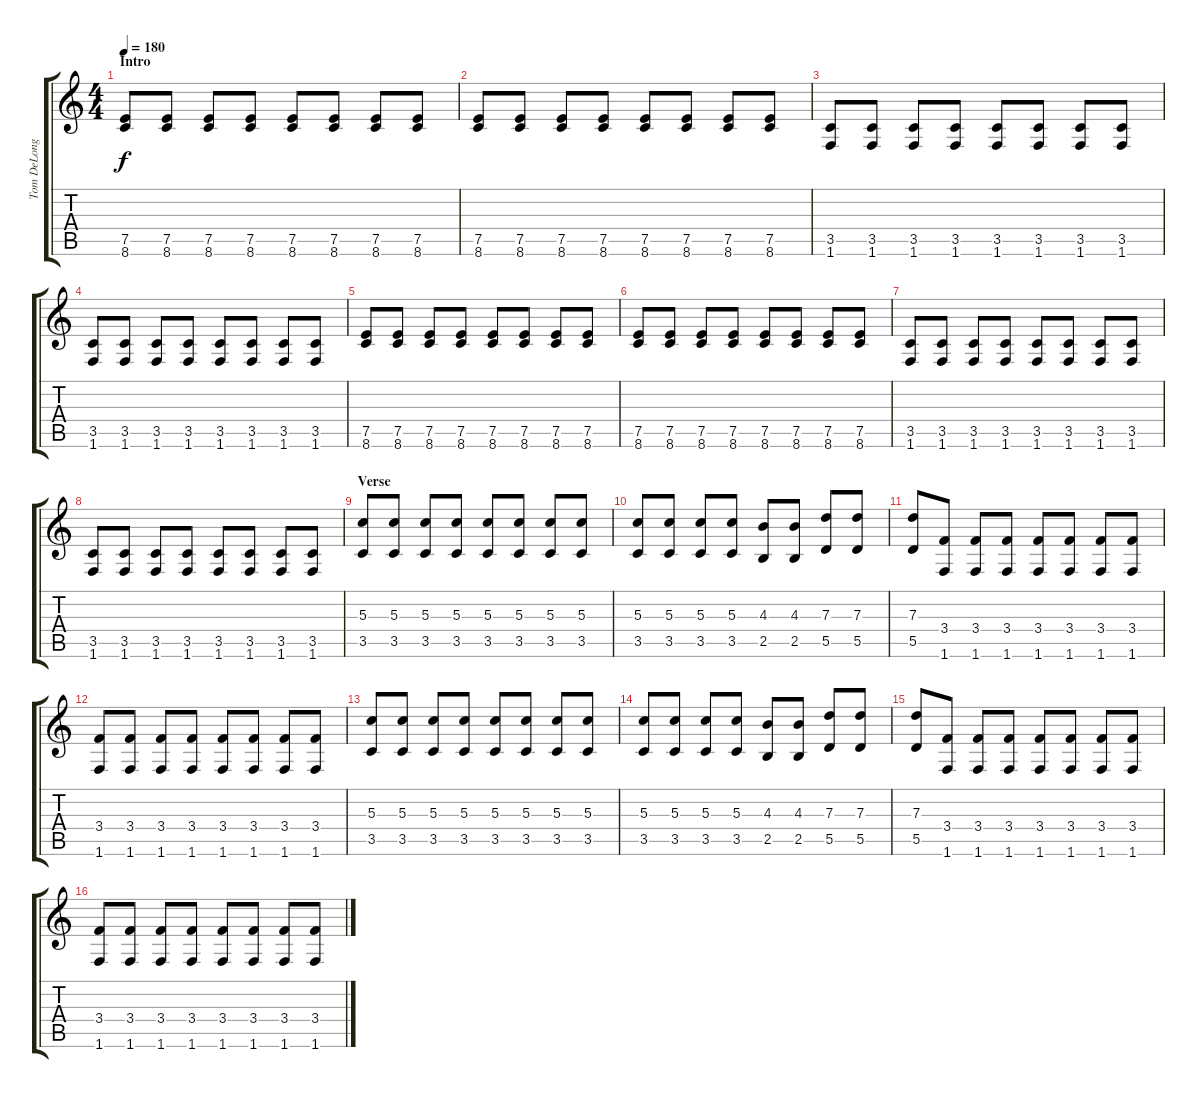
\track ("Tom DeLonge" "Tom DeLong") {instrument distortionguitar}
\staff {score tabs}
\tuning (E4 B3 G3 D3 A2 E2) {hide}
\ts (4 4)
\section ("" "Intro")
\tempo 180
\clef g2
\ks c
(7.5 8.6).8{dy f instrument distortionguitar} (7.5 8.6).8 (7.5 8.6).8 (7.5 8.6).8 (7.5 8.6).8 (7.5 8.6).8 (7.5 8.6).8 (7.5 8.6).8 |
(7.5 8.6).8 (7.5 8.6).8 (7.5 8.6).8 (7.5 8.6).8 (7.5 8.6).8 (7.5 8.6).8 (7.5 8.6).8 (7.5 8.6).8 |
(3.5 1.6).8 (3.5 1.6).8 (3.5 1.6).8 (3.5 1.6).8 (3.5 1.6).8 (3.5 1.6).8 (3.5 1.6).8 (3.5 1.6).8 |
(3.5 1.6).8 (3.5 1.6).8 (3.5 1.6).8 (3.5 1.6).8 (3.5 1.6).8 (3.5 1.6).8 (3.5 1.6).8 (3.5 1.6).8 |
(7.5 8.6).8 (7.5 8.6).8 (7.5 8.6).8 (7.5 8.6).8 (7.5 8.6).8 (7.5 8.6).8 (7.5 8.6).8 (7.5 8.6).8 |
(7.5 8.6).8 (7.5 8.6).8 (7.5 8.6).8 (7.5 8.6).8 (7.5 8.6).8 (7.5 8.6).8 (7.5 8.6).8 (7.5 8.6).8 |
(3.5 1.6).8 (3.5 1.6).8 (3.5 1.6).8 (3.5 1.6).8 (3.5 1.6).8 (3.5 1.6).8 (3.5 1.6).8 (3.5 1.6).8 |
(3.5 1.6).8 (3.5 1.6).8 (3.5 1.6).8 (3.5 1.6).8 (3.5 1.6).8 (3.5 1.6).8 (3.5 1.6).8 (3.5 1.6).8 |
\section ("" "Verse")
(5.3 3.5).8{volume 9} (5.3 3.5).8 (5.3 3.5).8 (5.3 3.5).8 (5.3 3.5).8 (5.3 3.5).8 (5.3 3.5).8 (5.3 3.5).8 |
(5.3 3.5).8 (5.3 3.5).8 (5.3 3.5).8 (5.3 3.5).8 (4.3 2.5).8 (4.3 2.5).8 (7.3 5.5).8 (7.3 5.5).8 |
(7.3 5.5).8 (3.4 1.6).8 (3.4 1.6).8 (3.4 1.6).8 (3.4 1.6).8 (3.4 1.6).8 (3.4 1.6).8 (3.4 1.6).8 |
(3.4 1.6).8 (3.4 1.6).8 (3.4 1.6).8 (3.4 1.6).8 (3.4 1.6).8 (3.4 1.6).8 (3.4 1.6).8 (3.4 1.6).8 |
(5.3 3.5).8 (5.3 3.5).8 (5.3 3.5).8 (5.3 3.5).8 (5.3 3.5).8 (5.3 3.5).8 (5.3 3.5).8 (5.3 3.5).8 |
(5.3 3.5).8 (5.3 3.5).8 (5.3 3.5).8 (5.3 3.5).8 (4.3 2.5).8 (4.3 2.5).8 (7.3 5.5).8 (7.3 5.5).8 |
(7.3 5.5).8 (3.4 1.6).8 (3.4 1.6).8 (3.4 1.6).8 (3.4 1.6).8 (3.4 1.6).8 (3.4 1.6).8 (3.4 1.6).8 |
(3.4 1.6).8 (3.4 1.6).8 (3.4 1.6).8 (3.4 1.6).8 (3.4 1.6).8 (3.4 1.6).8 (3.4 1.6).8 (3.4 1.6).8
